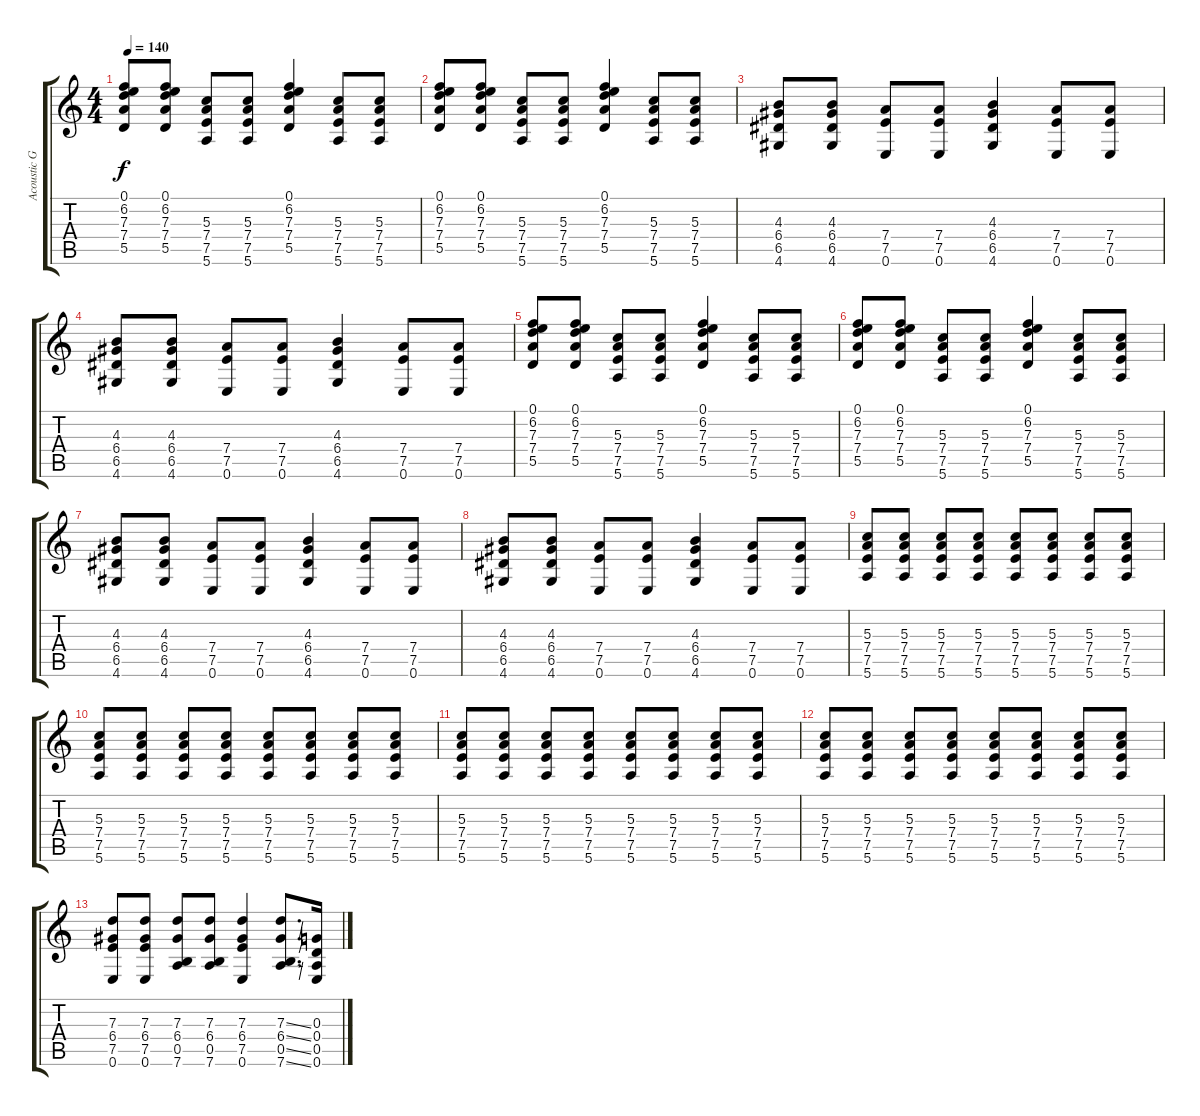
\track ("Acoustic Guitar" "Acoustic G") {instrument acousticguitarsteel}
\staff {score tabs}
\tuning (E4 B3 G3 D3 A2 E2) {hide}
\ts (4 4)
\tempo 140
\clef g2
\ks c
(0.1 6.2 7.3 7.4 5.5).8{dy f} (0.1 6.2 7.3 7.4 5.5).8 (5.3 7.4 7.5 5.6).8 (5.3 7.4 7.5 5.6).8 (0.1 6.2 7.3 7.4 5.5).4 (5.3 7.4 7.5 5.6).8 (5.3 7.4 7.5 5.6).8 |
(0.1 6.2 7.3 7.4 5.5).8 (0.1 6.2 7.3 7.4 5.5).8 (5.3 7.4 7.5 5.6).8 (5.3 7.4 7.5 5.6).8 (0.1 6.2 7.3 7.4 5.5).4 (5.3 7.4 7.5 5.6).8 (5.3 7.4 7.5 5.6).8 |
(4.3 6.4 6.5 4.6).8 (4.3 6.4 6.5 4.6).8 (7.4 7.5 0.6).8 (7.4 7.5 0.6).8 (4.3 6.4 6.5 4.6).4 (7.4 7.5 0.6).8 (7.4 7.5 0.6).8 |
(4.3 6.4 6.5 4.6).8 (4.3 6.4 6.5 4.6).8 (7.4 7.5 0.6).8 (7.4 7.5 0.6).8 (4.3 6.4 6.5 4.6).4 (7.4 7.5 0.6).8 (7.4 7.5 0.6).8 |
(0.1 6.2 7.3 7.4 5.5).8 (0.1 6.2 7.3 7.4 5.5).8 (5.3 7.4 7.5 5.6).8 (5.3 7.4 7.5 5.6).8 (0.1 6.2 7.3 7.4 5.5).4 (5.3 7.4 7.5 5.6).8 (5.3 7.4 7.5 5.6).8 |
(0.1 6.2 7.3 7.4 5.5).8 (0.1 6.2 7.3 7.4 5.5).8 (5.3 7.4 7.5 5.6).8 (5.3 7.4 7.5 5.6).8 (0.1 6.2 7.3 7.4 5.5).4 (5.3 7.4 7.5 5.6).8 (5.3 7.4 7.5 5.6).8 |
(4.3 6.4 6.5 4.6).8 (4.3 6.4 6.5 4.6).8 (7.4 7.5 0.6).8 (7.4 7.5 0.6).8 (4.3 6.4 6.5 4.6).4 (7.4 7.5 0.6).8 (7.4 7.5 0.6).8 |
(4.3 6.4 6.5 4.6).8 (4.3 6.4 6.5 4.6).8 (7.4 7.5 0.6).8 (7.4 7.5 0.6).8 (4.3 6.4 6.5 4.6).4 (7.4 7.5 0.6).8 (7.4 7.5 0.6).8 |
(5.3 7.4 7.5 5.6).8 (5.3 7.4 7.5 5.6).8 (5.3 7.4 7.5 5.6).8 (5.3 7.4 7.5 5.6).8 (5.3 7.4 7.5 5.6).8 (5.3 7.4 7.5 5.6).8 (5.3 7.4 7.5 5.6).8 (5.3 7.4 7.5 5.6).8 |
(5.3 7.4 7.5 5.6).8 (5.3 7.4 7.5 5.6).8 (5.3 7.4 7.5 5.6).8 (5.3 7.4 7.5 5.6).8 (5.3 7.4 7.5 5.6).8 (5.3 7.4 7.5 5.6).8 (5.3 7.4 7.5 5.6).8 (5.3 7.4 7.5 5.6).8 |
(5.3 7.4 7.5 5.6).8 (5.3 7.4 7.5 5.6).8 (5.3 7.4 7.5 5.6).8 (5.3 7.4 7.5 5.6).8 (5.3 7.4 7.5 5.6).8 (5.3 7.4 7.5 5.6).8 (5.3 7.4 7.5 5.6).8 (5.3 7.4 7.5 5.6).8 |
(5.3 7.4 7.5 5.6).8 (5.3 7.4 7.5 5.6).8 (5.3 7.4 7.5 5.6).8 (5.3 7.4 7.5 5.6).8 (5.3 7.4 7.5 5.6).8 (5.3 7.4 7.5 5.6).8 (5.3 7.4 7.5 5.6).8 (5.3 7.4 7.5 5.6).8 |
(7.3 6.4 7.5 0.6).8 (7.3 6.4 7.5 0.6).8 (7.3 6.4 0.5 7.6).8 (7.3 6.4 0.5 7.6).8 (7.3 6.4 7.5 0.6).4 (7.3{ss} 6.4{ss} 0.5{ss} 7.6{ss}).8{d} (0.3 0.4 0.5 0.6).16
